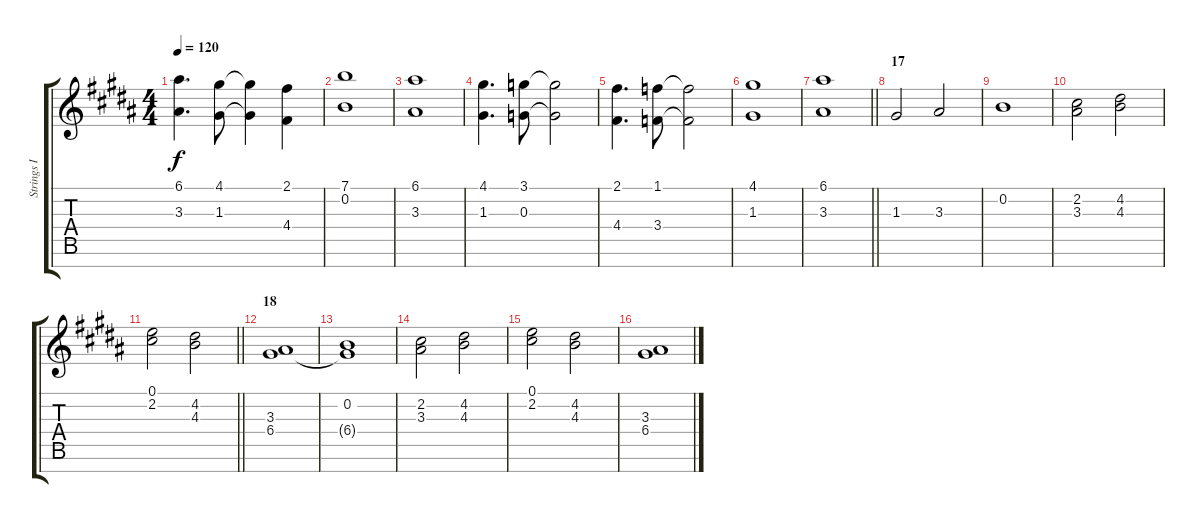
\track ("Strings I" "Strings I") {instrument stringensemble1}
\staff {score tabs}
\tuning (E5 B4 G4 D4 A3 E3 B2) {hide}
\ts (4 4)
\tempo 120
\clef g2
\ks b
(6.1 3.3).4{d dy f} (4.1 1.3).8 (4.1{t} 1.3{t}).4 (2.1 4.4).4 |
(7.1 0.2).1 |
(6.1 3.3).1 |
(4.1 1.3).4{d} (3.1 0.3).8 (3.1{t} 0.3{t}).2 |
(2.1 4.4).4{d} (1.1 3.4).8 (1.1{t} 3.4{t}).2 |
(4.1 1.3).1 |
\barLineRight lightlight
(6.1 3.3).1 |
\section ("" "17")
1.3.2 3.3.2 |
0.2.1 |
(2.2 3.3).2 (4.2 4.3).2 |
\barLineRight lightlight
(0.1 2.2).2 (4.2 4.3).2 |
\section ("" "18")
(3.3 6.4).1 |
(0.2 6.4{t}).1 |
(2.2 3.3).2 (4.2 4.3).2 |
(0.1 2.2).2 (4.2 4.3).2 |
(3.3 6.4).1
